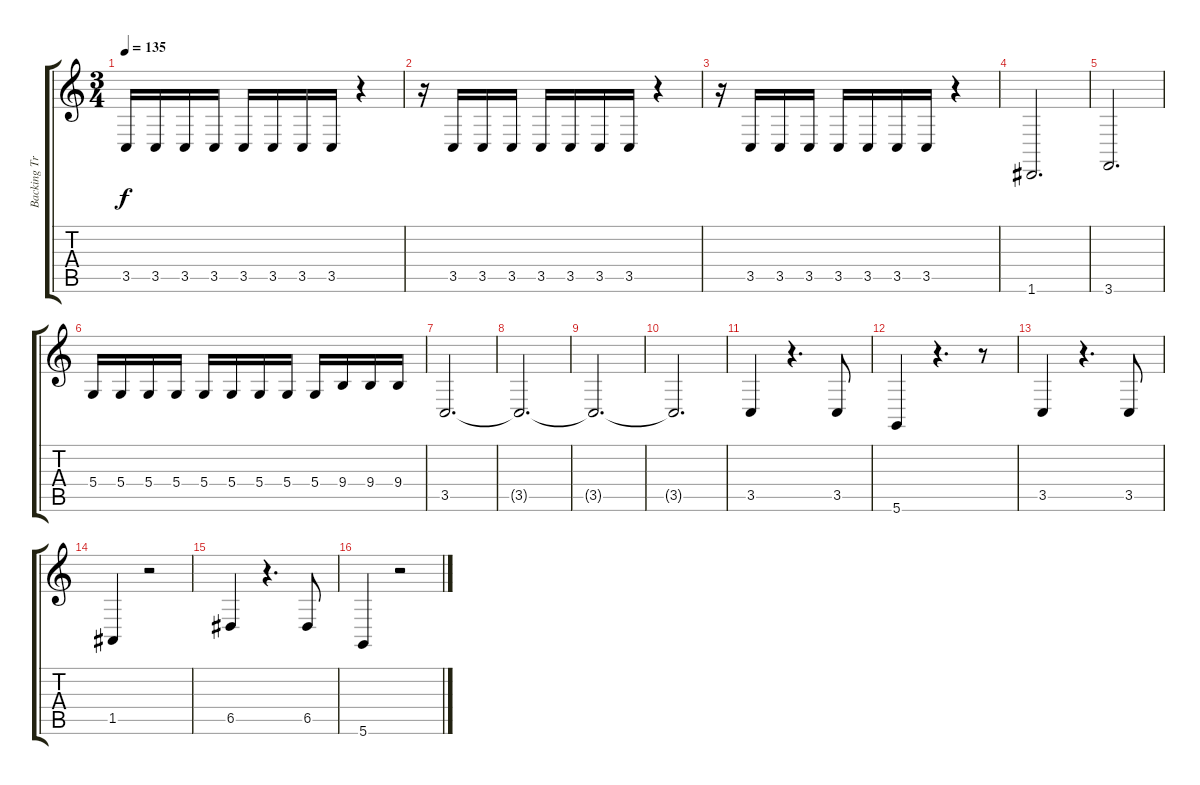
\track ("Backing Track" "Backing Tr") {instrument stringensemble1}
\staff {score tabs}
\tuning (E4 B3 G3 D3 A2 D2) {hide}
\ts (3 4)
\tempo 135
\clef g2
\ks c
3.5.16{dy f} 3.5.16 3.5.16 3.5.16 3.5.16 3.5.16 3.5.16 3.5.16 r.4 |
r.16 3.5.16 3.5.16 3.5.16 3.5.16 3.5.16 3.5.16 3.5.16 r.4 |
r.16 3.5.16 3.5.16 3.5.16 3.5.16 3.5.16 3.5.16 3.5.16 r.4 |
1.6.2{d} |
3.6.2{d} |
5.4.16 5.4.16 5.4.16 5.4.16 5.4.16 5.4.16 5.4.16 5.4.16 5.4.16 9.4.16 9.4.16 9.4.16 |
3.5.2{d} |
3.5{t}.2{d} |
3.5{t}.2{d} |
3.5{t}.2{d} |
3.5.4 r.4{d} 3.5.8 |
5.6.4 r.4{d} r.8 |
3.5.4 r.4{d} 3.5.8 |
1.5.4 r.2 |
6.5.4 r.4{d} 6.5.8 |
5.6.4 r.2
